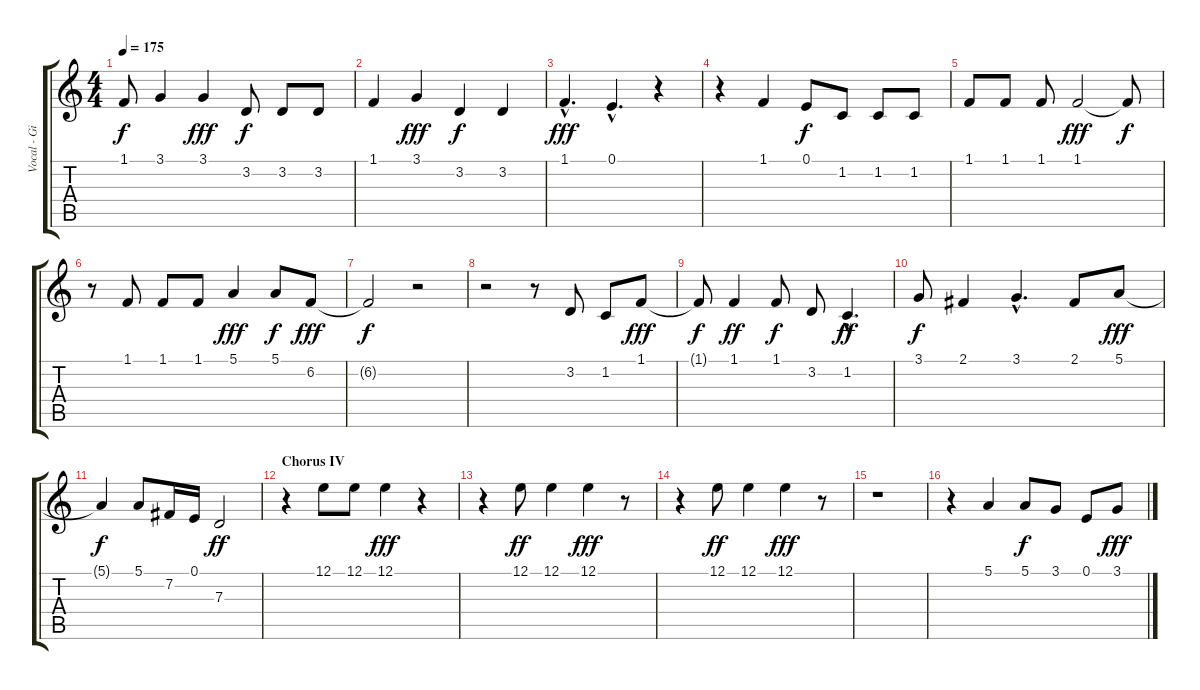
\track ("Vocal - Gillan" "Vocal - Gi") {instrument voiceoohs}
\staff {score tabs}
\tuning (E4 B3 G3 D3 A2 E2) {hide}
\ts (4 4)
\tempo 175
\clef g2
\ks c
1.1.8{dy f} 3.1.4 3.1.4{dy fff} 3.2.8{dy f} 3.2.8 3.2.8 |
1.1.4 3.1.4{dy fff} 3.2.4{dy f} 3.2.4 |
1.1{hac}.4{d dy fff} 0.1{hac}.4{d} r.4 |
r.4 1.1.4 0.1.8{dy f} 1.2.8 1.2.8 1.2.8 |
1.1.8 1.1.8 1.1.8 1.1.2{dy fff} 1.1{t}.8{dy f} |
r.8 1.1.8 1.1.8 1.1.8 5.1.4{dy fff} 5.1.8{dy f} 6.2.8{dy fff} |
6.2{t}.2{dy f} r.2 |
r.2 r.8 3.2.8 1.2.8 1.1.8{dy fff} |
1.1{t}.8{dy f} 1.1.4{dy ff} 1.1.8{dy f} 3.2.8 1.2{hac}.4{d dy ff} |
3.1.8{dy f} 2.1.4 3.1{hac}.4{d} 2.1.8 5.1.8{dy fff} |
5.1{t}.4{dy f} 5.1.8 7.2.16 0.1.16 7.3.2{dy ff} |
\section ("" "Chorus IV")
r.4 12.1.8 12.1.8 12.1.4{dy fff} r.4 |
r.4 12.1.8{dy ff} 12.1.4 12.1.4{dy fff} r.8 |
r.4 12.1.8{dy ff} 12.1.4 12.1.4{dy fff} r.8 |
r.1 |
r.4 5.1.4 5.1.8{dy f} 3.1.8 0.1.8 3.1.8{dy fff}
